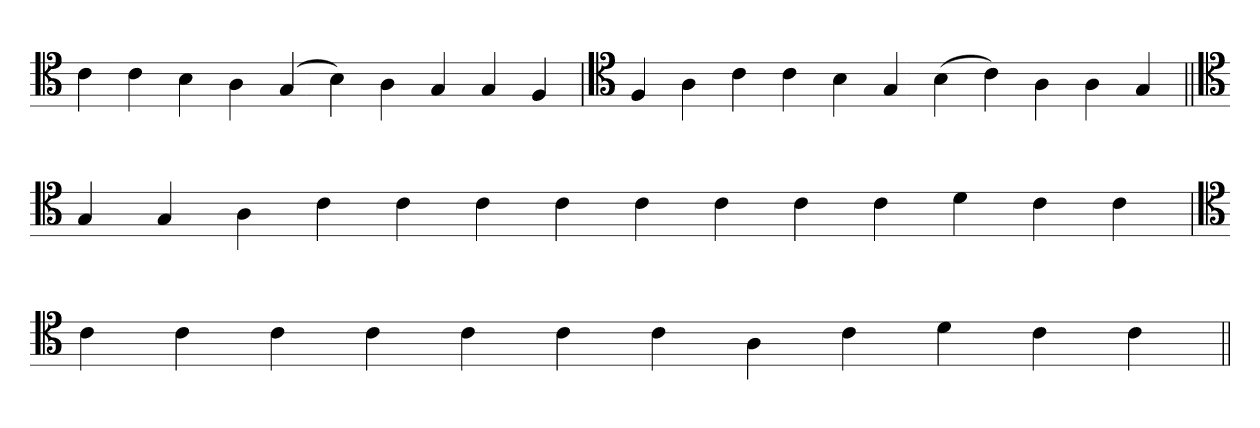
**kern
*part1
*staff1
*clefC4
=
4c
4c
4B
4A
(4G
4B)
4A
4G
4G
4F
='
*clefC4
4F
4A
4c
4c
4B
4G
(4B
4c)
4A
4A
4G
=||
*clefC4
4G
4G
4A
4c
4c
4c
4c
4c
4c
4c
4c
4d
4c
4c
=
*clefC4
4c
4c
4c
4c
4c
4c
4c
4A
4c
4d
4c
4c
=||
*-
